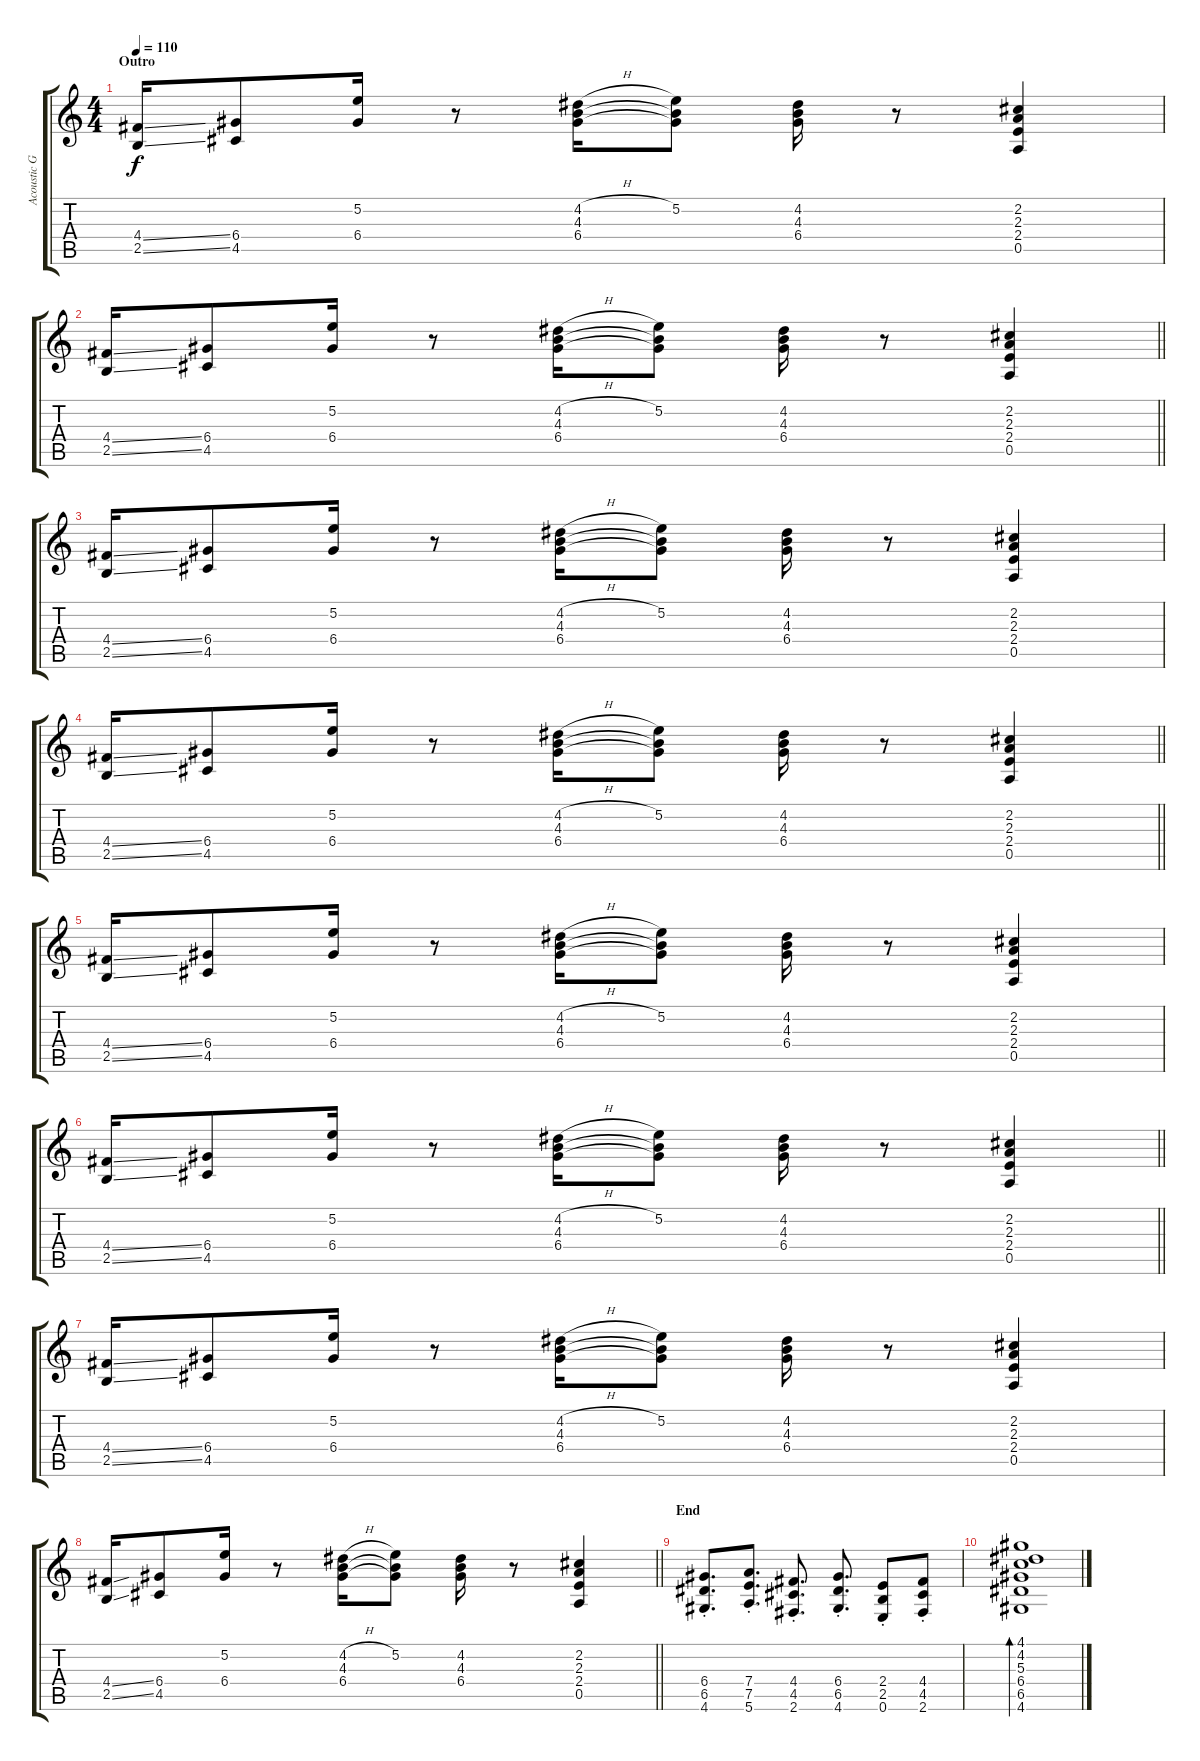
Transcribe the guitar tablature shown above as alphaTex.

\track ("Acoustic Gtr" "Acoustic G") {instrument acousticguitarsteel}
\staff {score tabs}
\tuning (E4 B3 G3 D3 A2 E2) {hide}
\ts (4 4)
\section ("" "Outro")
\tempo 110
\clef g2
\ks c
(4.4{ss} 2.5{ss}).16{dy f} (6.4 4.5).8 (5.2 6.4).16 r.8 (4.2{h} 4.3 6.4).16 (5.2 4.3{t} 6.4{t}).8 (4.2 4.3 6.4).16 r.8 (2.2 2.3 2.4 0.5).4 |
\barLineRight lightlight
(4.4{ss} 2.5{ss}).16 (6.4 4.5).8 (5.2 6.4).16 r.8 (4.2{h} 4.3 6.4).16 (5.2 4.3{t} 6.4{t}).8 (4.2 4.3 6.4).16 r.8 (2.2 2.3 2.4 0.5).4 |
(4.4{ss} 2.5{ss}).16 (6.4 4.5).8 (5.2 6.4).16 r.8 (4.2{h} 4.3 6.4).16 (5.2 4.3{t} 6.4{t}).8 (4.2 4.3 6.4).16 r.8 (2.2 2.3 2.4 0.5).4 |
\barLineRight lightlight
(4.4{ss} 2.5{ss}).16 (6.4 4.5).8 (5.2 6.4).16 r.8 (4.2{h} 4.3 6.4).16 (5.2 4.3{t} 6.4{t}).8 (4.2 4.3 6.4).16 r.8 (2.2 2.3 2.4 0.5).4 |
(4.4{ss} 2.5{ss}).16 (6.4 4.5).8 (5.2 6.4).16 r.8 (4.2{h} 4.3 6.4).16 (5.2 4.3{t} 6.4{t}).8 (4.2 4.3 6.4).16 r.8 (2.2 2.3 2.4 0.5).4 |
\barLineRight lightlight
(4.4{ss} 2.5{ss}).16 (6.4 4.5).8 (5.2 6.4).16 r.8 (4.2{h} 4.3 6.4).16 (5.2 4.3{t} 6.4{t}).8 (4.2 4.3 6.4).16 r.8 (2.2 2.3 2.4 0.5).4 |
(4.4{ss} 2.5{ss}).16 (6.4 4.5).8 (5.2 6.4).16 r.8 (4.2{h} 4.3 6.4).16 (5.2 4.3{t} 6.4{t}).8 (4.2 4.3 6.4).16 r.8 (2.2 2.3 2.4 0.5).4 |
\barLineRight lightlight
(4.4{ss} 2.5{ss}).16 (6.4 4.5).8 (5.2 6.4).16 r.8 (4.2{h} 4.3 6.4).16 (5.2 4.3{t} 6.4{t}).8 (4.2 4.3 6.4).16 r.8 (2.2 2.3 2.4 0.5).4 |
\section ("" "End")
(6.4{st} 6.5{st} 4.6{st}).8{d} (7.4{st} 7.5{st} 5.6{st}).8{d} (4.4{st} 4.5{st} 2.6{st}).8{d} (6.4{st} 6.5{st} 4.6{st}).8{d} (2.4{st} 2.5{st} 0.6{st}).8 (4.4{st} 4.5{st} 2.6{st}).8 |
(4.1 4.2 5.3 6.4 6.5 4.6).1{bd 240}
